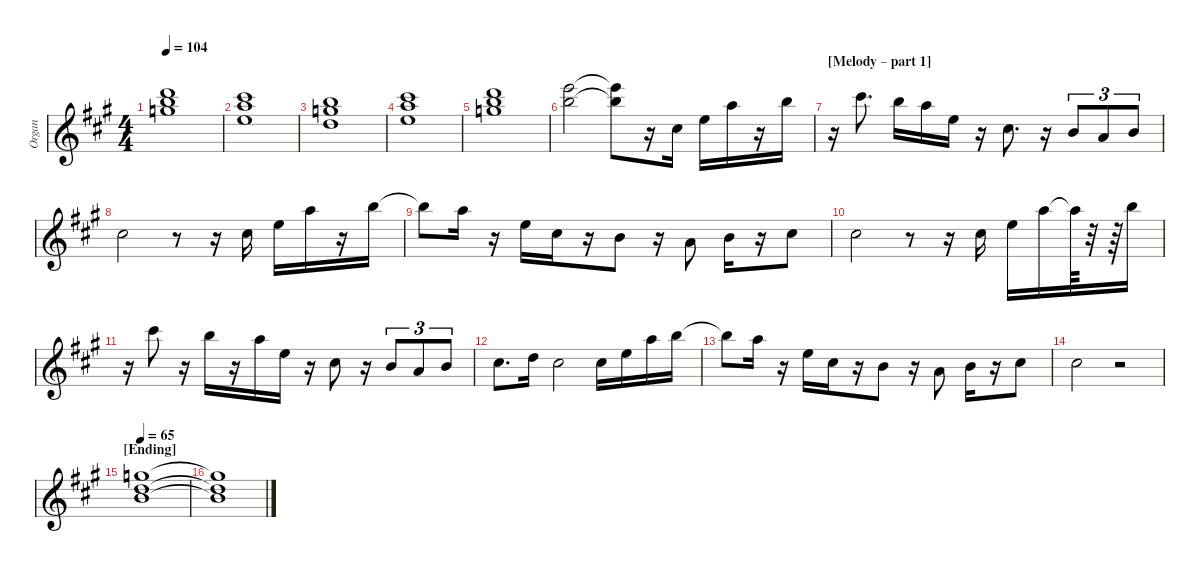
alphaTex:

\hideDynamics
\bracketExtendMode nobrackets
\otherSystemsTrackNameOrientation horizontal
\track ("Organ" "Organ") {defaultSystemsLayout 4 instrument drawbarorgan}
\staff {score}
\tuning (E4 B3 G3 D3 A2 E2)
\ts (4 4)
\tempo 104
\clef g2
\ks a
(22.1{acc forcenatural} 24.2{acc forcenatural} 24.3{acc forcenatural}).1{dy f beam Down} |
(26.2{acc #} 26.3{acc forcenatural} 26.4{acc forcenatural}).1{beam Down} |
(24.2{acc forcenatural} 24.3{acc forcenatural} 24.4{acc forcenatural}).1{beam Down} |
(26.2{acc #} 26.3{acc forcenatural} 26.4{acc forcenatural}).1{beam Down} |
(22.1{acc forcenatural} 24.2{acc forcenatural} 24.3{acc forcenatural}).1{beam Down} |
(24.1{acc forcenatural} 24.2{acc forcenatural}).2{beam Down} (24.1{t acc forcenatural} 24.2{t acc forcenatural}).8{beam Down} r.16{beam Down} 9.1{acc #}.16{beam Down} 12.1{acc forcenatural}.16{beam Down} 17.1{acc forcenatural}.16{beam Down} r.16{beam Down} 19.1{acc forcenatural}.16{beam Down} |
\section ("" "[Melody – part 1] ")
r.16{beam Down} 21.1{acc #}.8{d beam Down} 19.1{acc forcenatural}.16{beam Down} 17.1{acc forcenatural}.16{beam Down} 12.1{acc forcenatural}.16{beam Down} r.16{beam Down} 9.1{acc #}.8{d beam Down} r.16{beam Down} 7.1{acc forcenatural}.8{tu (3 2) beam Up} 5.1{acc forcenatural}.8{tu (3 2) beam Up} 7.1{acc forcenatural}.8{tu (3 2) beam Up} |
9.1{acc #}.2{beam Down} r.8{beam Down} r.16{beam Down} 9.1{acc #}.16{beam Down} 12.1{acc forcenatural}.16{beam Down} 17.1{acc forcenatural}.16{beam Down} r.16{beam Down} 19.1{acc forcenatural}.16{beam Down} |
19.1{t acc forcenatural}.8{beam Down} 17.1{acc forcenatural}.16{beam Down} r.16{beam Down} 12.1{acc forcenatural}.16{beam Down} 9.1{acc #}.16{beam Down} r.16{beam Down} 7.1{acc forcenatural}.8{beam Down} r.16{beam Down} 5.1{acc forcenatural}.8{beam Up} 7.1{acc forcenatural}.16{beam Down} r.16{beam Down} 9.1{acc #}.8{beam Down} |
9.1{acc #}.2{beam Down} r.8{beam Down} r.16{beam Down} 9.1{acc #}.16{beam Down} 12.1{acc forcenatural}.16{beam Down} 17.1{acc forcenatural}.16{beam Down} 17.1{t acc forcenatural}.64{beam Down} r.32{beam Down} r.64{beam Down} 19.1{acc forcenatural}.16{beam Down} |
r.16{beam Down} 21.1{acc #}.8{beam Down} r.16{beam Down} 19.1{acc forcenatural}.16{beam Down} r.16{beam Down} 17.1{acc forcenatural}.16{beam Down} 12.1{acc forcenatural}.16{beam Down} r.16{beam Down} 9.1{acc #}.8{beam Down} r.16{beam Down} 7.1{acc forcenatural}.8{tu (3 2) beam Up} 5.1{acc forcenatural}.8{tu (3 2) beam Up} 7.1{acc forcenatural}.8{tu (3 2) beam Up} |
9.1{acc #}.8{d beam Down} 10.1{acc forcenatural}.16{beam Down} 9.1{acc #}.2{beam Down} 9.1{acc #}.16{beam Down} 12.1{acc forcenatural}.16{beam Down} 17.1{acc forcenatural}.16{beam Down} 19.1{acc forcenatural}.16{beam Down} |
19.1{t acc forcenatural}.8{beam Down} 17.1{acc forcenatural}.16{beam Down} r.16{beam Down} 12.1{acc forcenatural}.16{beam Down} 9.1{acc #}.16{beam Down} r.16{beam Down} 7.1{acc forcenatural}.8{beam Down} r.16{beam Down} 5.1{acc forcenatural}.8{beam Up} 7.1{acc forcenatural}.16{beam Down} r.16{beam Down} 9.1{acc #}.8{beam Down} |
9.1{acc #}.2{beam Down} r.2{beam Down} |
\section ("" "[Ending]")
\tempo 65
(15.1{acc forcenatural} 15.2{acc forcenatural} 16.3{acc forcenatural}).1{beam Down} |
(15.1{t acc forcenatural} 15.2{t acc forcenatural} 16.3{t acc forcenatural}).1{beam Down}
